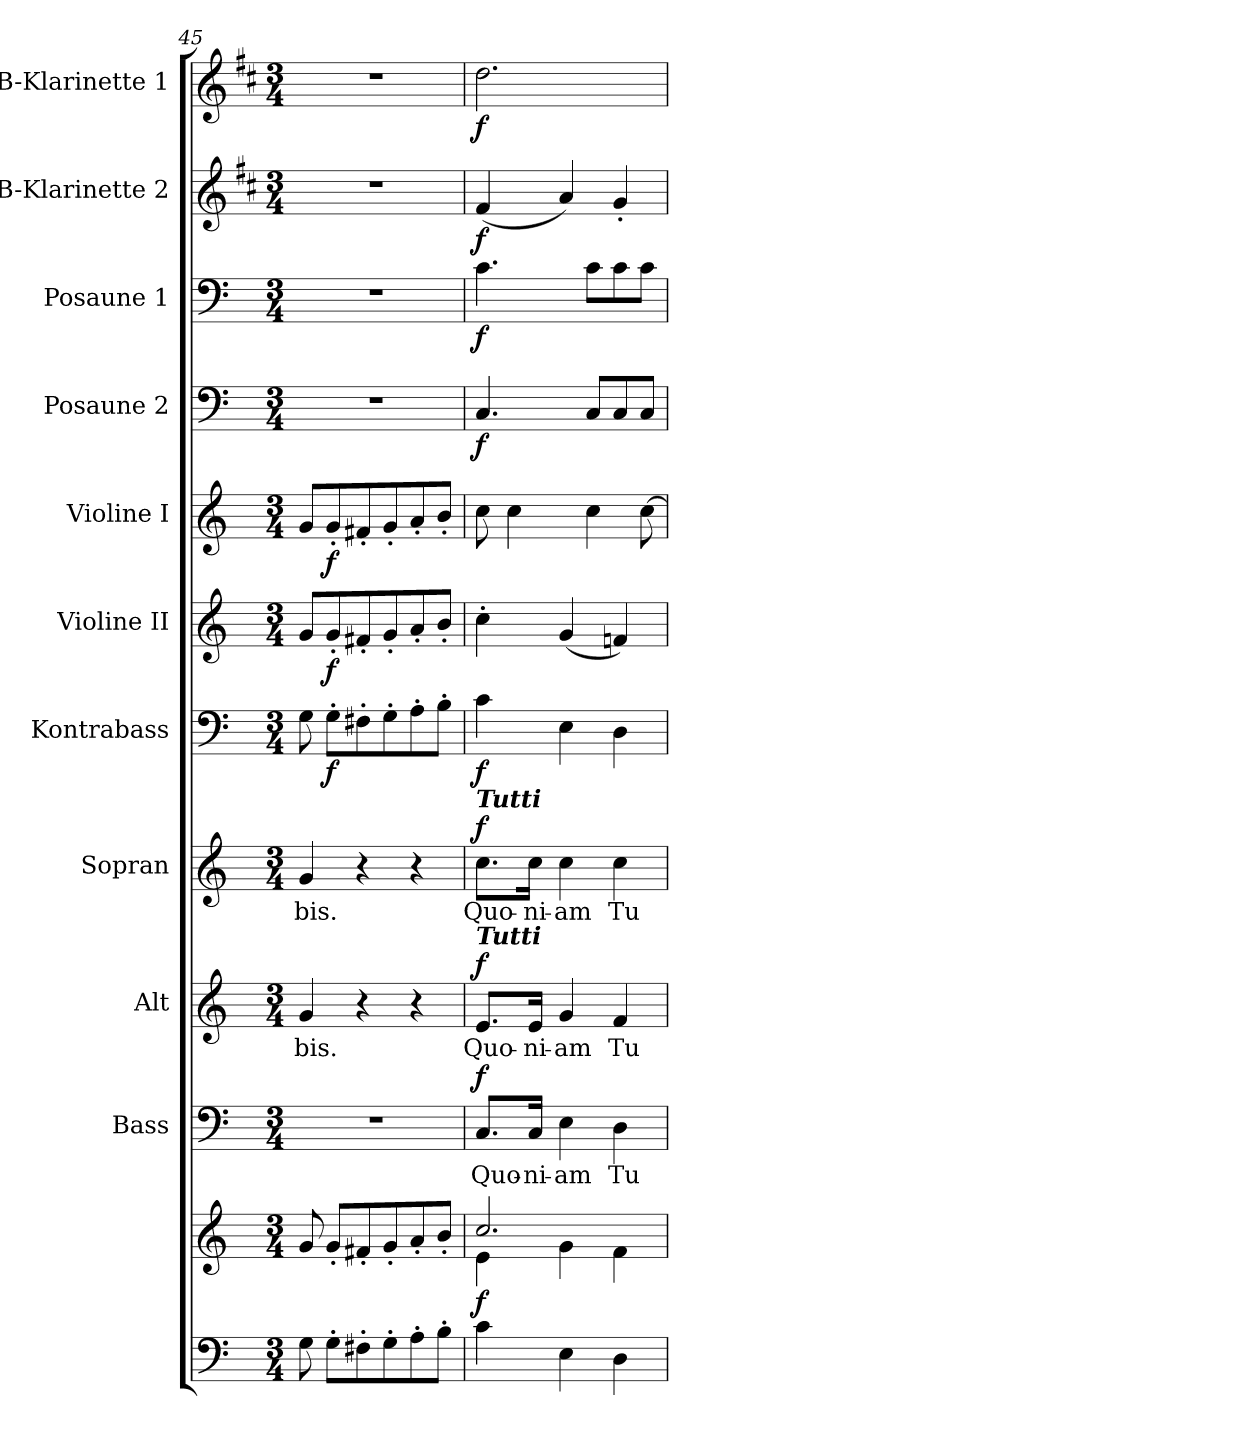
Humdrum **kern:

**kern	**kern	**dynam	**kern	**text	**dynam	**kern	**text	**dynam	**kern	**text	**dynam	**kern	**dynam	**kern	**dynam	**kern	**dynam	**kern	**dynam	**kern	**dynam	**kern	**dynam	**kern	**dynam
*part11	*part11	*part11	*part10	*part10	*part10	*part9	*part9	*part9	*part8	*part8	*part8	*part7	*part7	*part6	*part6	*part5	*part5	*part4	*part4	*part3	*part3	*part2	*part2	*part1	*part1
*staff12	*staff11	*staff11/12	*staff10	*staff10	*staff10	*staff9	*staff9	*staff9	*staff8	*staff8	*staff8	*staff7	*staff7	*staff6	*staff6	*staff5	*staff5	*staff4	*staff4	*staff3	*staff3	*staff2	*staff2	*staff1	*staff1
*	*	*	*I"Bass	*	*	*I"Alt	*	*	*I"Sopran	*	*	*I"Kontrabass	*	*I"Violine II	*	*I"Violine I	*	*I"Posaune 2	*	*I"Posaune 1	*	*I"B-Klarinette 2	*	*I"B-Klarinette 1	*
*	*	*	*I'B.	*	*	*I'A.	*	*	*I'S.	*	*	*I'Kb.	*	*I'Vl. II	*	*I'Vl. I	*	*I'Pos. 2	*	*I'Pos. 1	*	*I'B Kl. 2	*	*I'B Kl. 1	*
*clefF4	*clefG2	*	*clefF4	*	*	*clefG2	*	*	*clefG2	*	*	*clefF4	*	*clefG2	*	*clefG2	*	*clefF4	*	*clefF4	*	*clefG2	*	*clefG2	*
*	*	*	*	*	*	*	*	*	*	*	*	*ITrd7c12	*	*	*	*	*	*	*	*	*	*ITrd1c2	*	*ITrd1c2	*
*k[]	*k[]	*	*k[]	*	*	*k[]	*	*	*k[]	*	*	*k[]	*	*k[]	*	*k[]	*	*k[]	*	*k[]	*	*k[]	*	*k[]	*
*C:	*C:	*	*C:	*	*	*C:	*	*	*C:	*	*	*C:	*	*C:	*	*C:	*	*C:	*	*C:	*	*C:	*	*C:	*
*M3/4	*M3/4	*	*M3/4	*	*	*M3/4	*	*	*M3/4	*	*	*M3/4	*	*M3/4	*	*M3/4	*	*M3/4	*	*M3/4	*	*M3/4	*	*M3/4	*
=45	=45	=45	=45	=45	=45	=45	=45	=45	=45	=45	=45	=45	=45	=45	=45	=45	=45	=45	=45	=45	=45	=45	=45	=45	=45
!	!	!	!	!	!	!	!LO:LY:b	!	!	!LO:LY:b	!	!	!	!	!	!	!	!	!	!	!	!	!	!	!
8G\	8g/	.	2.r	.	.	4g/	-bis.	.	4g/	-bis.	.	8GG\	.	8g/L	.	8g/L	.	2.r	.	2.r	.	2.r	.	2.r	.
!	!	!	!	!	!	!	!	!	!	!	!	!	!LO:DY:b	!	!LO:DY:b	!	!LO:DY:b	!	!	!	!	!	!	!	!
8G'>\L	8g'</L	.	.	.	.	.	.	.	.	.	.	8GG'>\L	f	8g'</	f	8g'</	f	.	.	.	.	.	.	.	.
8F#X'>\	8f#X'</	.	.	.	.	4r	.	.	4r	.	.	8FF#X'>\	.	8f#X'</	.	8f#X'</	.	.	.	.	.	.	.	.	.
8G'>\	8g'</	.	.	.	.	.	.	.	.	.	.	8GG'>\	.	8g'</	.	8g'</	.	.	.	.	.	.	.	.	.
8A'>\	8a'</	.	.	.	.	4r	.	.	4r	.	.	8AA'>\	.	8a'</	.	8a'</	.	.	.	.	.	.	.	.	.
8B'>\J	8b'</J	.	.	.	.	.	.	.	.	.	.	8BB'>\J	.	8b'</J	.	8b'</J	.	.	.	.	.	.	.	.	.
=46	=46	=46	=46	=46	=46	=46	=46	=46	=46	=46	=46	=46	=46	=46	=46	=46	=46	=46	=46	=46	=46	=46	=46	=46	=46
*	*^	*	*	*	*	*	*	*	*	*	*	*	*	*	*	*	*	*	*	*	*	*	*	*	*
!	!	!	!	!	!	!	!	!	!	!LO:TX:a:Bi:t=Tutti	!	!	!	!	!	!	!	!	!	!	!	!	!	!	!	!
!	!	!	!	!	!	!	!LO:TX:a:Bi:t=Tutti	!	!	!	!	!	!	!	!	!	!	!	!	!	!	!	!	!	!	!
!	!	!	!LO:DY:b	!	!LO:LY:b	!LO:DY:a	!	!LO:LY:b	!LO:DY:a	!	!LO:LY:b	!LO:DY:a	!	!LO:DY:b	!	!	!	!	!	!LO:DY:b	!	!LO:DY:b	!	!LO:DY:b	!	!LO:DY:b
4c\	2.cc/	4e\	f	8.C/L	Quo-	f	8.e/L	Quo-	f	8.cc\L	Quo-	f	4C\	f	4cc'>\	.	8cc\	.	4.C/	f	4.c\	f	(<4e/	f	2.cc\	f
.	.	.	.	.	.	.	.	.	.	.	.	.	.	.	.	.	4cc\	.	.	.	.	.	.	.	.	.
!	!	!	!	!	!LO:LY:b	!	!	!LO:LY:b	!	!	!LO:LY:b	!	!	!	!	!	!	!	!	!	!	!	!	!	!	!
.	.	.	.	16C/Jk	-ni-	.	16e/Jk	-ni-	.	16cc\Jk	-ni-	.	.	.	.	.	.	.	.	.	.	.	.	.	.	.
!	!	!	!	!	!LO:LY:b	!	!	!LO:LY:b	!	!	!LO:LY:b	!	!	!	!	!	!	!	!	!	!	!	!	!	!	!
4E\	.	4g\	.	4E\	-am	.	4g/	-am	.	4cc\	-am	.	4EE\	.	(<4g/	.	.	.	.	.	.	.	4g/)	.	.	.
.	.	.	.	.	.	.	.	.	.	.	.	.	.	.	.	.	4cc\	.	8C/L	.	8c\L	.	.	.	.	.
!	!	!	!	!	!LO:LY:b	!	!	!LO:LY:b	!	!	!LO:LY:b	!	!	!	!	!	!	!	!	!	!	!	!	!	!	!
4D\	.	4f\	.	4D\	Tu	.	4f/	Tu	.	4cc\	Tu	.	4DD\	.	4fn/)	.	.	.	8C/	.	8c\	.	4f'</	.	.	.
.	.	.	.	.	.	.	.	.	.	.	.	.	.	.	.	.	[8cc\	.	8C/J	.	8c\J	.	.	.	.	.
*	*v	*v	*	*	*	*	*	*	*	*	*	*	*	*	*	*	*	*	*	*	*	*	*	*	*	*
=	=	=	=	=	=	=	=	=	=	=	=	=	=	=	=	=	=	=	=	=	=	=	=	=	=
*-	*-	*-	*-	*-	*-	*-	*-	*-	*-	*-	*-	*-	*-	*-	*-	*-	*-	*-	*-	*-	*-	*-	*-	*-	*-
